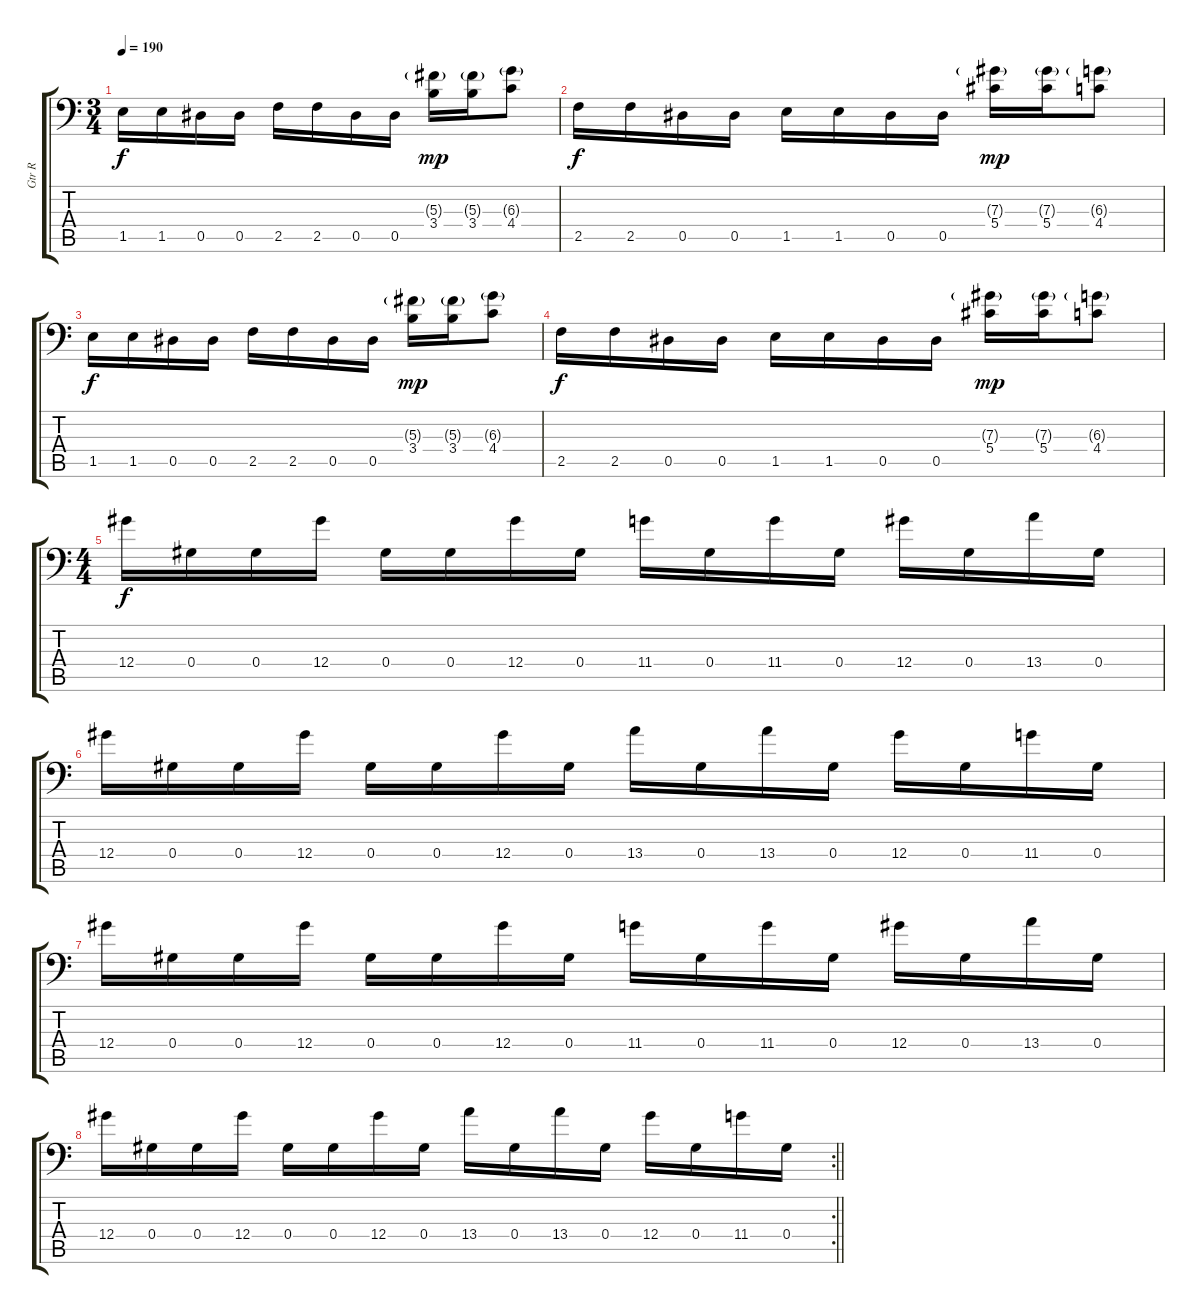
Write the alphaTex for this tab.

\track ("Gtr R" "Gtr R") {instrument distortionguitar}
\staff {score tabs}
\tuning (Bb3 F3 Db3 Ab2 Eb2 Bb1) {hide}
\ts (3 4)
\tempo 190
\clef f4
\ks c
1.5.16{dy f} 1.5.16 0.5.16 0.5.16 2.5.16 2.5.16 0.5.16 0.5.16 (5.3{g} 3.4).16{dy mp} (5.3{g} 3.4).16 (6.3{g} 4.4).8 |
2.5.16{dy f} 2.5.16 0.5.16 0.5.16 1.5.16 1.5.16 0.5.16 0.5.16 (7.3{g} 5.4).16{dy mp} (7.3{g} 5.4).16 (6.3{g} 4.4).8 |
1.5.16{dy f} 1.5.16 0.5.16 0.5.16 2.5.16 2.5.16 0.5.16 0.5.16 (5.3{g} 3.4).16{dy mp} (5.3{g} 3.4).16 (6.3{g} 4.4).8 |
2.5.16{dy f} 2.5.16 0.5.16 0.5.16 1.5.16 1.5.16 0.5.16 0.5.16 (7.3{g} 5.4).16{dy mp} (7.3{g} 5.4).16 (6.3{g} 4.4).8 |
\ts (4 4)
12.4.16{dy f} 0.4.16 0.4.16 12.4.16 0.4.16 0.4.16 12.4.16 0.4.16 11.4.16 0.4.16 11.4.16 0.4.16 12.4.16 0.4.16 13.4.16 0.4.16 |
12.4.16 0.4.16 0.4.16 12.4.16 0.4.16 0.4.16 12.4.16 0.4.16 13.4.16 0.4.16 13.4.16 0.4.16 12.4.16 0.4.16 11.4.16 0.4.16 |
12.4.16 0.4.16 0.4.16 12.4.16 0.4.16 0.4.16 12.4.16 0.4.16 11.4.16 0.4.16 11.4.16 0.4.16 12.4.16 0.4.16 13.4.16 0.4.16 |
\rc 2
\barLineRight lightlight
12.4.16 0.4.16 0.4.16 12.4.16 0.4.16 0.4.16 12.4.16 0.4.16 13.4.16 0.4.16 13.4.16 0.4.16 12.4.16 0.4.16 11.4.16 0.4.16
